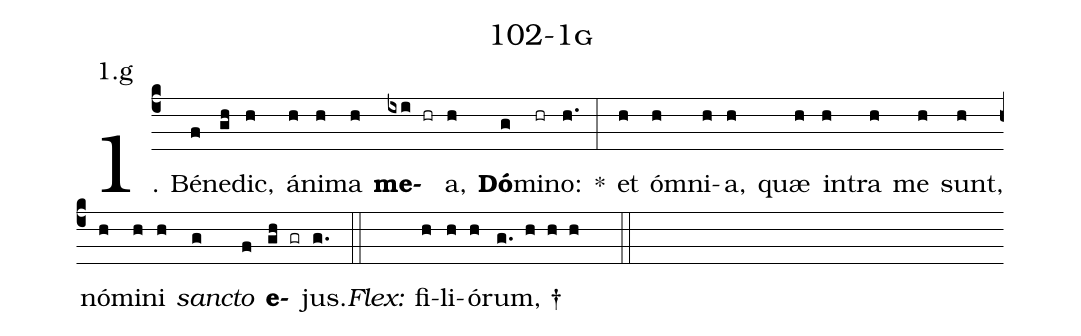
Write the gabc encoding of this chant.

name: 102-1g;
annotation: 1.g;
%%
(c4)1. Bé(f)ne(gh)dic,(h) á(h)ni(h)ma(h) <b>me</b>(ixi hr)a,(h) <b>Dó</b>(g)mi(hr)no:(h.) *(:) et(h) óm(h)ni(h)a,(h) quæ(h) in(h)tra(h) me(h) sunt,(h) nó(h)mi(h)ni(h) <i>sanc</i>(g)<i>to</i>(f) <b>e</b>(gh gr)jus.(g.) (::)
<i>Flex:</i>()  fi(h)li(h)ó(h)rum, †(g. h h h  ::)
